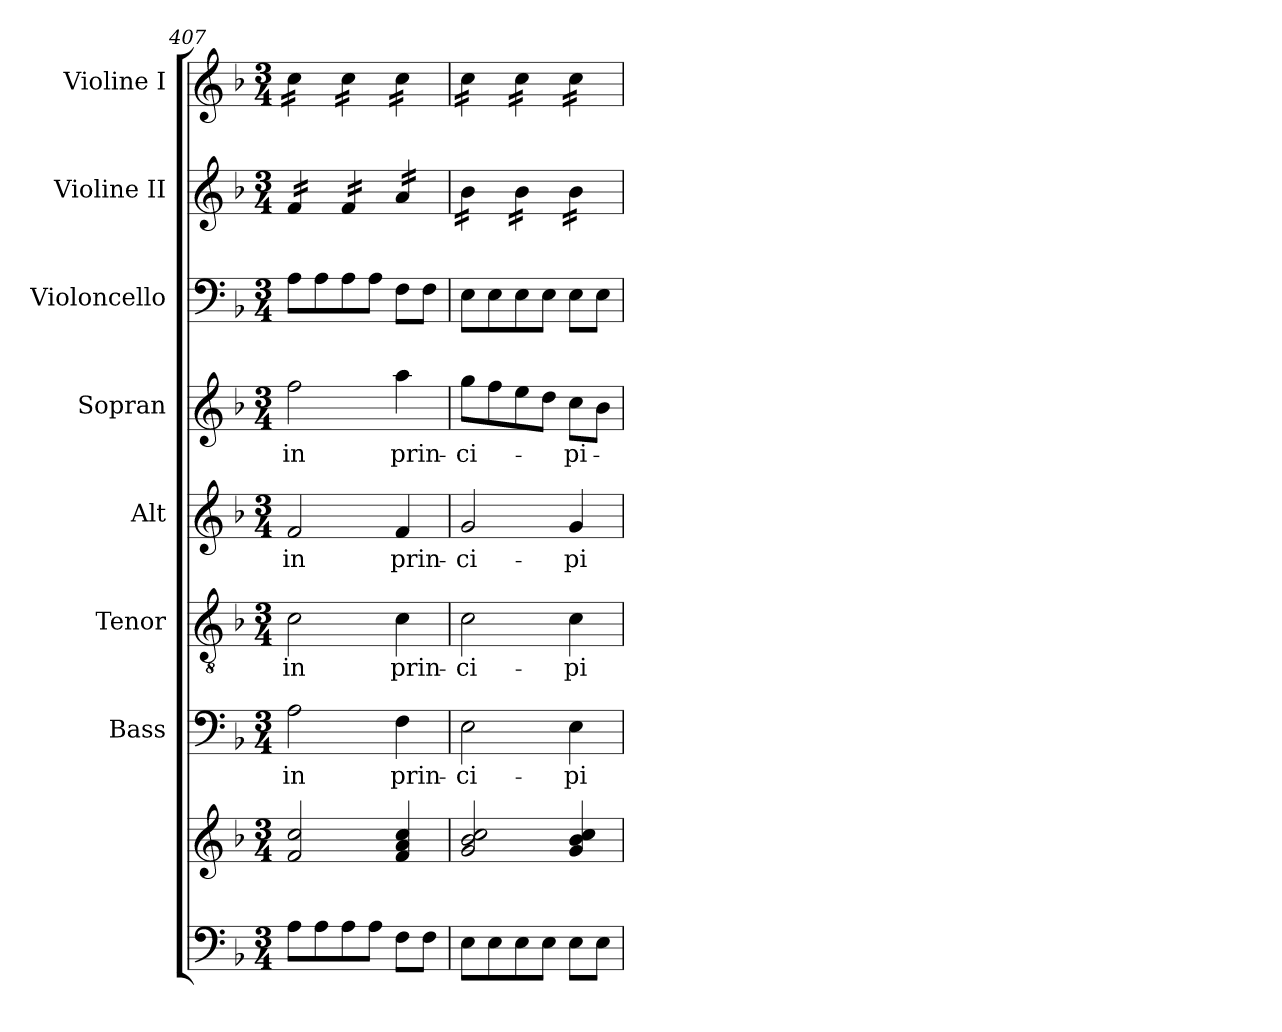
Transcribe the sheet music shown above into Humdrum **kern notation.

**kern	**kern	**kern	**text	**kern	**text	**kern	**text	**kern	**text	**kern	**kern	**kern
*part8	*part8	*part7	*part7	*part6	*part6	*part5	*part5	*part4	*part4	*part3	*part2	*part1
*staff9	*staff8	*staff7	*staff7	*staff6	*staff6	*staff5	*staff5	*staff4	*staff4	*staff3	*staff2	*staff1
*	*	*I"Bass	*	*I"Tenor	*	*I"Alt	*	*I"Sopran	*	*I"Violoncello	*I"Violine II	*I"Violine I
*	*	*I'B.	*	*I'T.	*	*I'A.	*	*I'S.	*	*I'Vc.	*I'Vl. II	*I'Vl. I
*clefF4	*clefG2	*clefF4	*	*clefGv2	*	*clefG2	*	*clefG2	*	*clefF4	*clefG2	*clefG2
*	*	*	*	*	*	*	*	*	*	*ITrd7c12	*	*
*k[b-]	*k[b-]	*k[b-]	*	*k[b-]	*	*k[b-]	*	*k[b-]	*	*k[b-]	*k[b-]	*k[b-]
*F:	*F:	*F:	*	*F:	*	*F:	*	*F:	*	*F:	*F:	*F:
*M3/4	*M3/4	*M3/4	*	*M3/4	*	*M3/4	*	*M3/4	*	*M3/4	*M3/4	*M3/4
=407	=407	=407	=407	=407	=407	=407	=407	=407	=407	=407	=407	=407
!	!	!	!LO:LY:b	!	!LO:LY:b	!	!LO:LY:b	!	!LO:LY:b	!	!	!
*	*	*	*	*	*	*	*	*	*	*	*tremolo	*
*	*	*	*	*	*	*	*	*	*	*	*	*tremolo
8A\L	2f/ 2cc/	2A\	in	2c\	in	2f/	in	2ff\	in	8AA\L	16f/LL	16cc\LL
.	.	.	.	.	.	.	.	.	.	.	16f/	16cc\
8A\	.	.	.	.	.	.	.	.	.	8AA\	16f/	16cc\
.	.	.	.	.	.	.	.	.	.	.	16f/JJ	16cc\JJ
8A\	.	.	.	.	.	.	.	.	.	8AA\	16f/LL	16cc\LL
.	.	.	.	.	.	.	.	.	.	.	16f/	16cc\
8A\J	.	.	.	.	.	.	.	.	.	8AA\J	16f/	16cc\
.	.	.	.	.	.	.	.	.	.	.	16f/JJ	16cc\JJ
!	!	!	!LO:LY:b	!	!LO:LY:b	!	!LO:LY:b	!	!LO:LY:b	!	!	!
8F\L	4f/ 4a/ 4cc/	4F\	prin-	4c\	prin-	4f/	prin-	4aa\	prin-	8FF\L	16a/LL	16cc\LL
.	.	.	.	.	.	.	.	.	.	.	16a/	16cc\
8F\J	.	.	.	.	.	.	.	.	.	8FF\J	16a/	16cc\
.	.	.	.	.	.	.	.	.	.	.	16a/JJ	16cc\JJ
=408	=408	=408	=408	=408	=408	=408	=408	=408	=408	=408	=408	=408
!	!	!	!LO:LY:b	!	!LO:LY:b	!	!LO:LY:b	!	!LO:LY:b	!	!	!
8E\L	2g/ 2b-/ 2cc/	2E\	-ci-	2c\	-ci-	2g/	-ci-	8gg\L	-ci-	8EE\L	16b-\LL	16cc\LL
.	.	.	.	.	.	.	.	.	.	.	16b-\	16cc\
8E\	.	.	.	.	.	.	.	8ff\	.	8EE\	16b-\	16cc\
.	.	.	.	.	.	.	.	.	.	.	16b-\JJ	16cc\JJ
8E\	.	.	.	.	.	.	.	8ee\	.	8EE\	16b-\LL	16cc\LL
.	.	.	.	.	.	.	.	.	.	.	16b-\	16cc\
8E\J	.	.	.	.	.	.	.	8dd\J	.	8EE\J	16b-\	16cc\
.	.	.	.	.	.	.	.	.	.	.	16b-\JJ	16cc\JJ
!	!	!	!LO:LY:b	!	!LO:LY:b	!	!LO:LY:b	!	!LO:LY:b	!	!	!
8E\L	4g/ 4b-/ 4cc/	4E\	-pi-	4c\	-pi-	4g/	-pi-	8cc\L	-pi-	8EE\L	16b-\LL	16cc\LL
.	.	.	.	.	.	.	.	.	.	.	16b-\	16cc\
8E\J	.	.	.	.	.	.	.	8b-\J	.	8EE\J	16b-\	16cc\
.	.	.	.	.	.	.	.	.	.	.	16b-\JJ	16cc\JJ
*	*	*	*	*	*	*	*	*	*	*	*	*Xtremolo
*	*	*	*	*	*	*	*	*	*	*	*Xtremolo	*
=	=	=	=	=	=	=	=	=	=	=	=	=
*-	*-	*-	*-	*-	*-	*-	*-	*-	*-	*-	*-	*-
